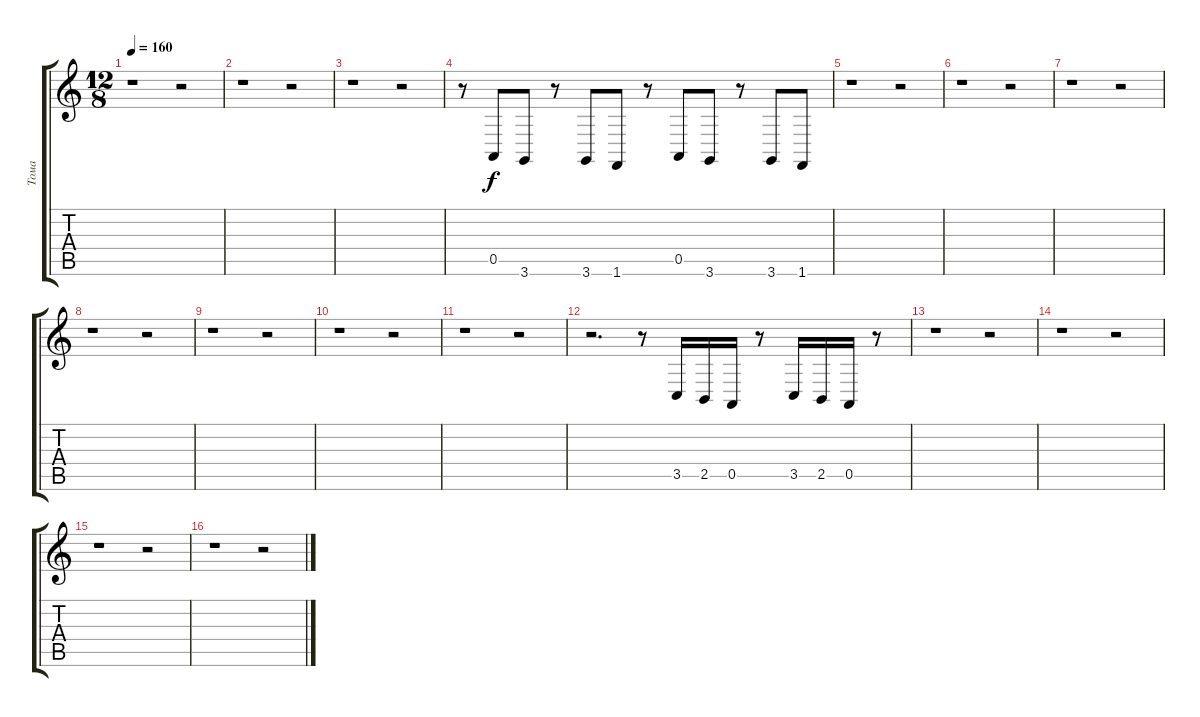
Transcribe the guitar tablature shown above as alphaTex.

\track ("Тома" "Тома") {instrument acousticgrandpiano}
\staff {score tabs}
\tuning (E4 B3 G3 D3 A2 E2) {hide}
\ts (12 8)
\tempo 160
\clef g2
\ks c
r.1{dy f} r.2 |
r.1 r.2 |
r.1 r.2 |
r.8 0.5.8 3.6.8 r.8 3.6.8 1.6.8 r.8 0.5.8 3.6.8 r.8 3.6.8 1.6.8 |
r.1 r.2 |
r.1 r.2 |
r.1 r.2 |
r.1 r.2 |
r.1 r.2 |
r.1 r.2 |
r.1 r.2 |
r.2{d} r.8 3.5.16 2.5.16 0.5.16 r.8 3.5.16 2.5.16 0.5.16 r.8 |
r.1 r.2 |
r.1 r.2 |
r.1 r.2 |
r.1 r.2
